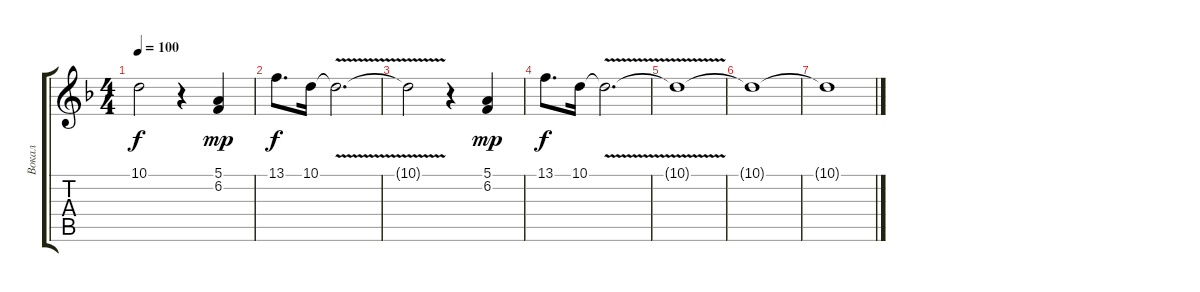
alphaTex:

\track ("Вокал" "Вокал") {instrument trumpet}
\staff {score tabs}
\tuning (E4 B3 G3 D3 A2 E2) {hide}
\ts (4 4)
\tempo 100
\clef g2
\ks dminor
10.1{t}.2{dy f} r.4 (5.1 6.2).4{dy mp} |
13.1.8{d dy f} 10.1.16 10.1{v t}.2{d} |
10.1{t}.2 r.4 (5.1 6.2).4{dy mp} |
13.1.8{d dy f} 10.1.16 10.1{v t}.2{d} |
10.1{t}.1 |
10.1{t}.1 |
10.1{t}.1
